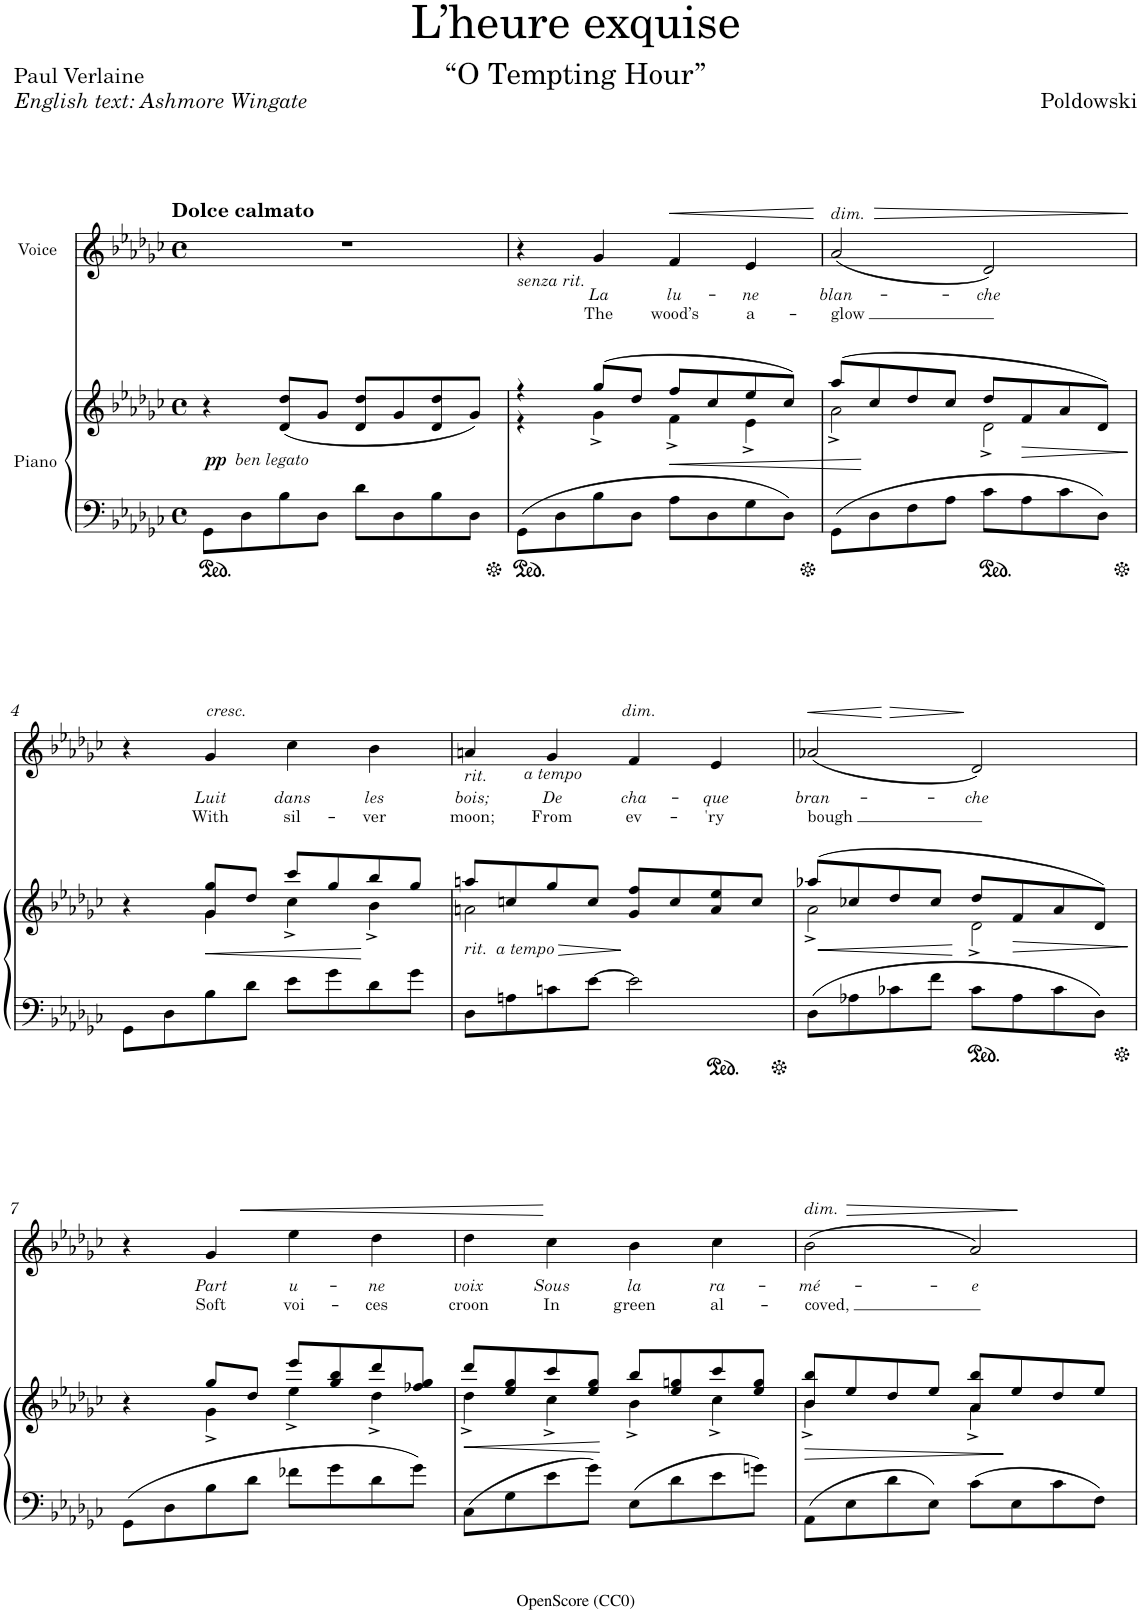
**kern	**kern	**dynam	**kern	**text	**text	**dynam
*part2	*part2	*part2	*part1	*part1	*part1	*part1
*staff3	*staff2	*staff2/3	*staff1	*staff1	*staff1	*staff1
*I"Piano	*	*	*I"Voice	*	*	*
*I'Pno	*	*	*	*	*	*
*clefF4	*clefG2	*	*clefG2	*	*	*
*k[b-e-a-d-g-c-]	*k[b-e-a-d-g-c-]	*	*k[b-e-a-d-g-c-]	*	*	*
*M4/4	*M4/4	*	*M4/4	*	*	*
*met(c)	*met(c)	*	*met(c)	*	*	*
=1	=1	=1	=1	=1	=1	=1
!	!	!	!LO:TX:a:B:t=Dolce calmato	!	!	!
8GG-\L	4r	.	1r	.	.	.
8D-\	.	.	.	.	.	.
!	!	!LO:DY:b	!	!	!	!
!	!	!LO:DY:n=1:b	!	!	!	!
8B-\	(8d-/ 8dd-/L	pp other-dynamics	.	.	.	.
8D-\J	8g-/J	.	.	.	.	.
8d-\L	8d-/ 8dd-/L	.	.	.	.	.
8D-\	8g-/	.	.	.	.	.
8B-\	8d-/ 8dd-/	.	.	.	.	.
8D-\J	8g-/J)	.	.	.	.	.
=2	=2	=2	=2	=2	=2	=2
*	*^	*	*	*	*	*
!	!	!	!	!LO:TX:b:i:t=senza rit.	!	!	!
8GG-\L	4r	4r	.	4r	.	.	.
8D-\	.	.	.	.	.	.	.
!	!	!	!	!	!LO:LY:b	!LO:LY:b	!
8B-\	(8gg-/L	4g-^\	.	4g-/	La	The	.
8D-\J	8dd-/J	.	.	.	.	.	.
!	!	!	!LO:HP:b	!	!LO:LY:b	!LO:LY:b	!LO:HP:b
8A-\L	8ff/L	4f^\	<	4f/	lu-	wood’s	<
8D-\	8cc-/	.	.	.	.	.	.
!	!	!	!	!	!LO:LY:b	!LO:LY:b	!
8G-\	8ee-/	4e-^\	.	4e-/	-ne	a-	.
8D-\J	8cc-/J)	.	.	.	.	.	.
*	*v	*v	*	*	*	*	*
.	.	.	.	.	.	[
=3	=3	=3	=3	=3	=3	=3
*	*^	*	*	*	*	*
!	!	!	!	!LO:TX:a:i:t=dim.	!	!	!
!	!	!	!	!	!LO:LY:b	!LO:LY:b	!LO:HP:b
8GG-\L	(8aa-/L	2a-^\	.	(2a-/	blan-	-glow	>
8D-\	8cc-/	.	[	.	.	.	.
8F\	8dd-/	.	.	.	.	.	.
8A-\J	8cc-/J	.	.	.	.	.	.
!	!	!	!	!	!LO:LY:b	!	!
8c-\L	8dd-/L	2d-^\	.	2d-/)	-che	.	.
!	!	!	!LO:HP:b	!	!	!	!
8A-\	8f/	.	>	.	.	.	.
8c-\	8a-/	.	.	.	.	.	.
8D-\J	8d-/J)	.	.	.	.	.	.
*	*v	*v	*	*	*	*	*
.	.	]	.	.	.	]
!!LO:LB:g=z
=4	=4	=4	=4	=4	=4	=4
*	*^	*	*	*	*	*
8GG-\L	4r	4ryy	.	4r	.	.	.
8D-\	.	.	.	.	.	.	.
!	!	!	!	!LO:TX:a:i:t=cresc.	!	!	!
!	!	!	!LO:HP:b	!	!LO:LY:b	!LO:LY:b	!
8B-\	8g-/ 8gg-/L	4g-\	<	4g-/	Luit	With	.
8d-\J	8dd-/J	.	.	.	.	.	.
!	!	!	!	!	!LO:LY:b	!LO:LY:b	!
8e-\L	8ccc-/L	4cc-^\	.	4cc-\	dans	sil-	.
8g-\	8gg-/	.	.	.	.	.	.
!	!	!	!	!	!LO:LY:b	!LO:LY:b	!
8d-\	8bb-/	4b-^\	[	4b-\	les	-ver	.
8g-\J	8gg-/J	.	.	.	.	.	.
=5	=5	=5	=5	=5	=5	=5	=5
!	!	!	!	!LO:TX:b:i:t=rit.	!	!	!
!	!LO:TX:b:i:t=rit.  a tempo	!	!	!	!	!	!
!	!	!	!LO:HP:b	!	!LO:LY:b	!LO:LY:b	!
8D-\L	8aan/L	2an\	>	4an/	bois;	moon;	.
8An\	8ccn/	.	.	.	.	.	.
!	!	!	!	!LO:TX:b:i:t=a tempo	!	!	!
!	!	!	!	!	!LO:LY:b	!LO:LY:b	!
8cn\	8gg-/	.	.	4g-/	De	From	.
[8e-\J	8cc/J	.	.	.	.	.	.
!	!	!	!	!LO:TX:a:i:t=dim.	!	!	!
!	!	!	!	!	!LO:LY:b	!LO:LY:b	!
2e-\]	8g-/ 8ff/L	2ryy	]	4f/	cha-	ev-	.
.	8cc/	.	.	.	.	.	.
*	*ped	*	*	*	*	*	*
!	!	!	!	!	!LO:LY:b	!LO:LY:b	!
.	8a/ 8ee-/	.	.	4e-/	-que	-'ry	.
.	8cc/J	.	.	.	.	.	.
=6	=6	=6	=6	=6	=6	=6	=6
*	*Xped	*	*	*	*	*	*
!	!	!	!LO:HP:b	!	!LO:LY:b	!LO:LY:b	!LO:HP:b
*	*	*	*	*^	*	*	*
8D-\L	(8aa-X/L	2a-^\	<	(2a-X/	4ryy	bran-	bough	<
8A-X\	8cc-X/	.	.	.	.	.	.	.
8c-X\	8dd-/	.	.	.	4ryy	.	.	[
8f\J	8cc-/J	.	.	.	.	.	.	.
!	!	!	!	!	!	!LO:LY:b	!	!
8c-\L	8dd-/L	2d-^\	[	2d-/)	2ryy	-che	.	.
!	!	!	!LO:HP:b	!	!	!	!	!
8A-\	8f/	.	>	.	.	.	.	.
8c-\	8a-/	.	.	.	.	.	.	.
8D-\J	8d-/J)	.	.	.	.	.	.	.
*	*v	*v	*	*	*	*	*	*
*	*	*	*v	*v	*	*	*
.	.	]	.	.	.	.
!!LO:LB:g=z
=7	=7	=7	=7	=7	=7	=7
*	*^	*	*	*	*	*
8GG-\L	4r	4ryy	.	4r	.	.	.
8D-\	.	.	.	.	.	.	.
!	!	!	!	!	!LO:LY:b	!LO:LY:b	!LO:HP:b
8B-\	8gg-^</L	4g-\	.	4g-/	Part	Soft	<
8d-\J	8dd-/J	.	.	.	.	.	.
!	!	!	!	!	!LO:LY:b	!LO:LY:b	!
8f-X\L	8eee-/L	4ee-^\	.	4ee-\	u-	voi-	.
8g-\	8gg-/ 8bb-/	.	.	.	.	.	.
!	!	!	!	!	!LO:LY:b	!LO:LY:b	!
8d-\	8ddd-/	4dd-^\	.	4dd-\	-ne	-ces	.
8g-\J	8ff-X/ 8gg-/J	.	.	.	.	.	.
=8	=8	=8	=8	=8	=8	=8	=8
!	!	!	!LO:HP:b	!	!LO:LY:b	!LO:LY:b	!
8C-\L	8ddd-/L	4dd-^\	<	4dd-\	voix	croon	.
8G-\	8ee-/ 8gg-/	.	.	.	.	.	.
!	!	!	!	!	!LO:LY:b	!LO:LY:b	!
8e-\	8ccc-/	4cc-^\	.	4cc-\	Sous	In	[
8g-\J	8ee-/ 8gg-/J	.	.	.	.	.	.
!	!	!	!	!	!LO:LY:b	!LO:LY:b	!
8E-\L	8bb-/L	4b-^\	[	4b-\	la	green	.
8d-\	8ee-/ 8ggn/	.	.	.	.	.	.
!	!	!	!	!	!LO:LY:b	!LO:LY:b	!
8e-\	8ccc-/	4cc-^\	.	4cc-\	ra-	al-	.
8gn\J	8ee-/ 8gg/J	.	.	.	.	.	.
=9	=9	=9	=9	=9	=9	=9	=9
!	!	!	!	!LO:TX:a:i:t=dim.	!	!	!
!	!	!	!LO:HP:b	!	!LO:LY:b	!LO:LY:b	!LO:HP:b
8AA-\L	8b-/ 8bb-/L	4b-^\	>	(2b-\	-mé-	-coved,	>
8E-\	8ee-/	.	.	.	.	.	.
8d-\	8dd-/	4ryy	.	.	.	.	.
8E-\J	8ee-/J	.	.	.	.	.	.
!	!	!	!	!	!LO:LY:b	!	!
8c-\L	8a-/ 8bb-/L	4a-^\	.	2a-/)	-e	.	.
8E-\	8ee-/	.	]	.	.	.	.
8c-\	8dd-/	4ryy	.	.	.	.	.
8F\J	8ee-/J	.	.	.	.	.	.
*	*v	*v	*	*	*	*	*
.	.	.	.	.	.	]
=	=	=	=	=	=	=
*-	*-	*-	*-	*-	*-	*-
